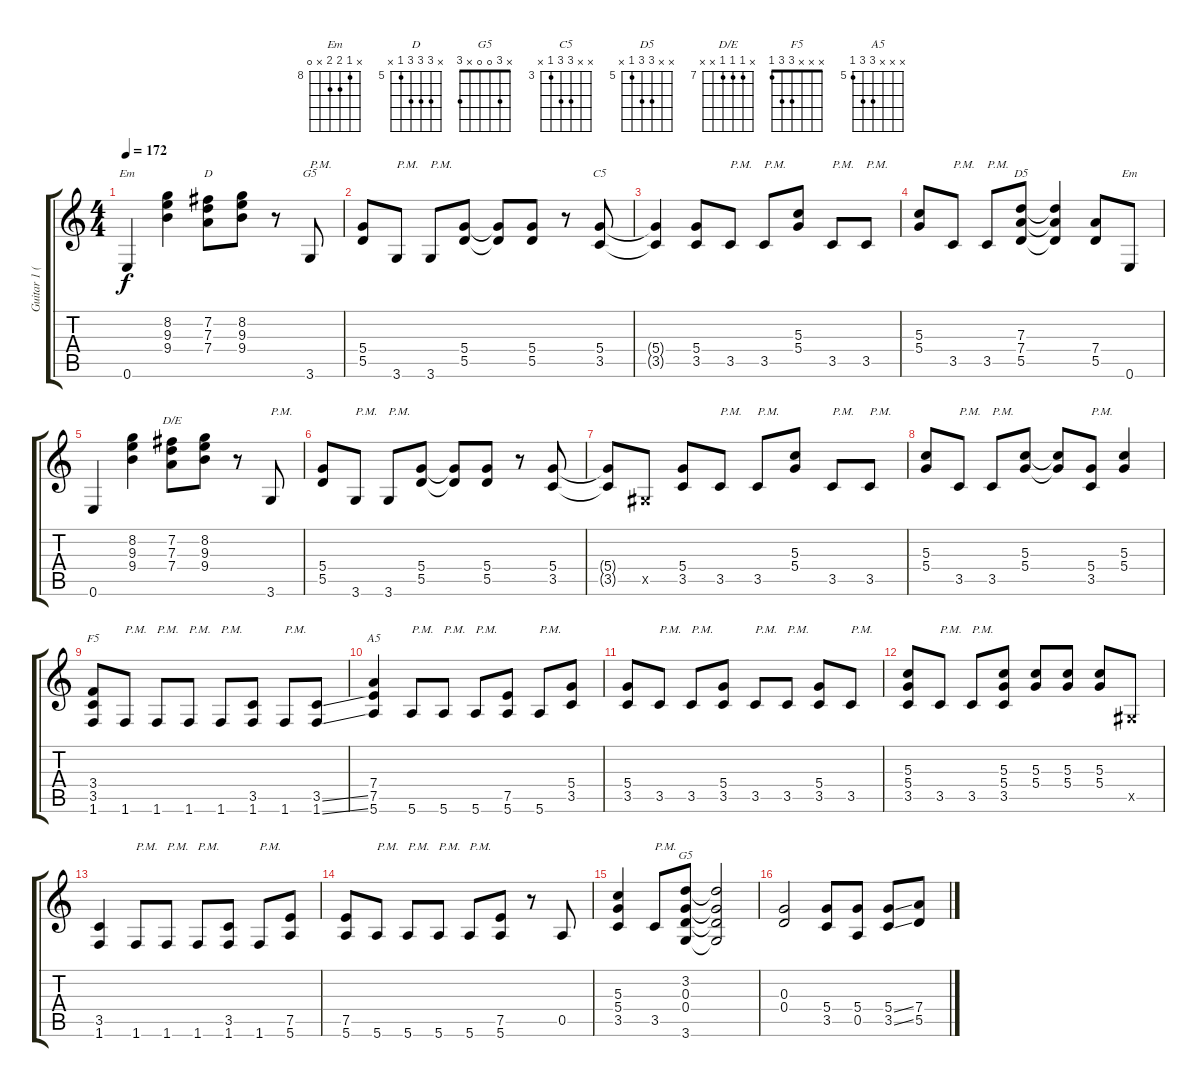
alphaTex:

\track ("Guitar 1 (Rythm.)" "Guitar 1 (") {instrument distortionguitar}
\staff {score tabs}
\tuning (E4 B3 G3 D3 A2 E2) {hide}
\chord ("Em" x 8 9 9 x x) {firstfret 8}
\chord ("D" x 7 7 7 5 x) {firstfret 5}
\chord ("G5" x x x 5 5 3) {firstfret 3}
\chord ("C5" x x 5 5 3 x) {firstfret 3}
\chord ("D5" x x 7 7 5 x) {firstfret 5}
\chord ("Em" x 8 9 9 x 0) {firstfret 8}
\chord ("D/E" x 7 7 7 x x) {firstfret 7}
\chord ("F5" x x x 3 3 1)
\chord ("A5" x x x 7 7 5) {firstfret 5}
\chord ("G5" x 3 0 0 x 3)
\ts (4 4)
\tempo 172
\clef g2
\ks c
0.6.4{ch "Em" dy f} (8.2 9.3 9.4).4 (7.2 7.3 7.4).8{ch "D"} (8.2 9.3 9.4).8 r.8 3.6.8{ch "G5" txt "P.M."} |
(5.4 5.5).8 3.6.8{txt "P.M."} 3.6.8{txt "P.M."} (5.4 5.5).8 (5.4{t} 5.5{t}).8 (5.4 5.5).8 r.8 (5.4 3.5).8{ch "C5"} |
(5.4{t} 3.5{t}).4 (5.4 3.5).8 3.5.8{txt "P.M."} 3.5.8{txt "P.M."} (5.3 5.4).8 3.5.8{txt "P.M."} 3.5.8{txt "P.M."} |
(5.3 5.4).8 3.5.8{txt "P.M."} 3.5.8{txt "P.M."} (7.3 7.4 5.5).8{ch "D5"} (7.3{t} 7.4{t} 5.5{t}).4 (7.4 5.5).8 0.6.8{ch "Em"} |
0.6.4 (8.2 9.3 9.4).4 (7.2 7.3 7.4).8{ch "D/E"} (8.2 9.3 9.4).8 r.8 3.6.8{txt "P.M."} |
(5.4 5.5).8 3.6.8{txt "P.M."} 3.6.8{txt "P.M."} (5.4 5.5).8 (5.4{t} 5.5{t}).8 (5.4 5.5).8 r.8 (5.4 3.5).8 |
(5.4{t} 3.5{t}).8 -1.5{x}.8 (5.4 3.5).8 3.5.8{txt "P.M."} 3.5.8{txt "P.M."} (5.3 5.4).8 3.5.8{txt "P.M."} 3.5.8{txt "P.M."} |
(5.3 5.4).8 3.5.8{txt "P.M."} 3.5.8{txt "P.M."} (5.3 5.4).8 (5.3{t} 5.4{t}).8 (5.4 3.5).8{txt "P.M."} (5.3 5.4).4 |
(3.4 3.5 1.6).8{ch "F5"} 1.6.8{txt "P.M."} 1.6.8{txt "P.M."} 1.6.8{txt "P.M."} 1.6.8{txt "P.M."} (3.5 1.6).8 1.6.8{txt "P.M."} (3.5{ss} 1.6{ss}).8 |
(7.4 7.5 5.6).4{ch "A5"} 5.6.8{txt "P.M."} 5.6.8{txt "P.M."} 5.6.8{txt "P.M."} (7.5 5.6).8 5.6.8{txt "P.M."} (5.4 3.5).8 |
(5.4 3.5).8 3.5.8{txt "P.M."} 3.5.8{txt "P.M."} (5.4 3.5).8 3.5.8{txt "P.M."} 3.5.8{txt "P.M."} (5.4 3.5).8 3.5.8{txt "P.M."} |
(5.3 5.4 3.5).8 3.5.8{txt "P.M."} 3.5.8{txt "P.M."} (5.3 5.4 3.5).8 (5.3 5.4).8 (5.3 5.4).8 (5.3 5.4).8 -1.5{x}.8 |
(3.5 1.6).4 1.6.8{txt "P.M."} 1.6.8{txt "P.M."} 1.6.8{txt "P.M."} (3.5 1.6).8 1.6.8{txt "P.M."} (7.5 5.6).8 |
(7.5 5.6).8 5.6.8{txt "P.M."} 5.6.8{txt "P.M."} 5.6.8{txt "P.M."} 5.6.8{txt "P.M."} (7.5 5.6).8 r.8 0.5.8 |
(5.3 5.4 3.5).4 3.5.8{txt "P.M."} (3.2 0.3 0.4 3.6).8{ch "G5"} (3.2{t} 0.3{t} 0.4{t} 3.6{t}).2 |
(0.3 0.4).2 (5.4 3.5).8 (5.4 0.5).8 (5.4{ss} 3.5{ss}).8 (7.4 5.5).8
